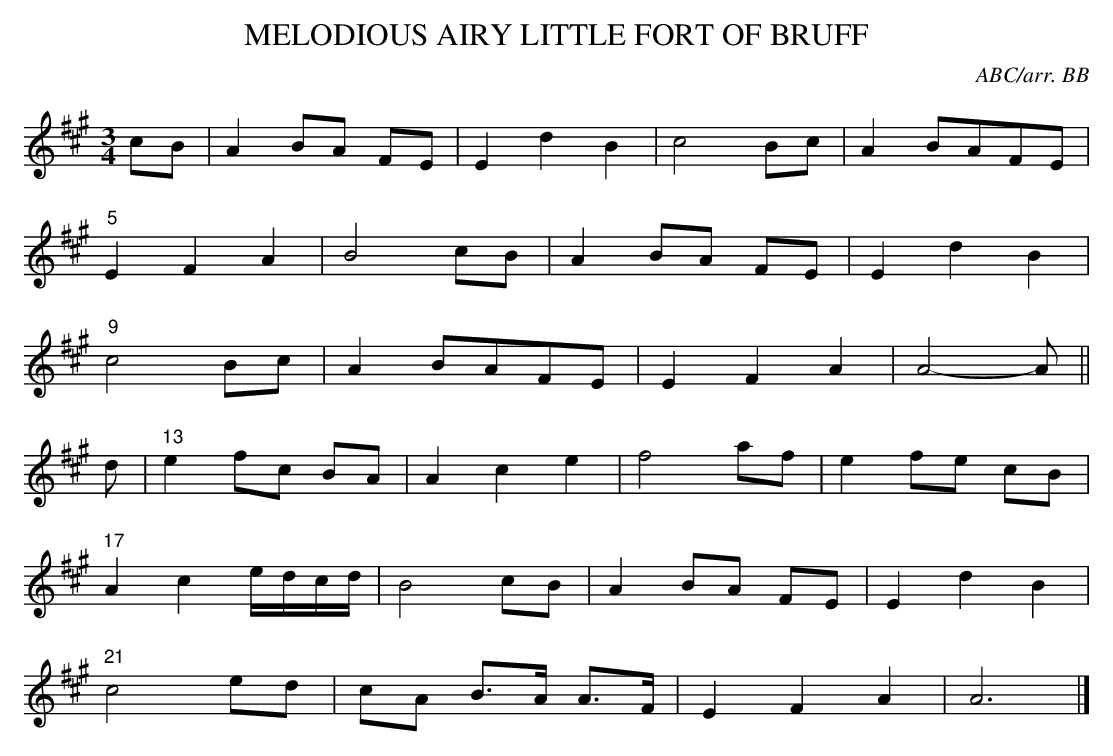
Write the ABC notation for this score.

X:1
T:MELODIOUS AIRY LITTLE FORT OF BRUFF
Y:"rather slow"
C:ABC/arr. BB
I'd Not Tell Her Name")
L:1/8
M:3/4
K:A
cB|A2 BA FE|E2 d2 B2|c4 Bc|A2 BAFE|
"5"E2 F2 A2|B4 cB|A2 BA FE|E2 d2 B2|
"9"c4 Bc|A2 BAFE|E2 F2 A2|A4-A||
d|"13"e2 fc BA|A2 c2 e2|f4 af|e2 fe cB|
"17"A2 c2 e/d/c/d/|B4 cB|A2 BA FE|E2 d2 B2|
"21"c4 ed|cA B>A A>F|E2 F2 A2|A6|]
